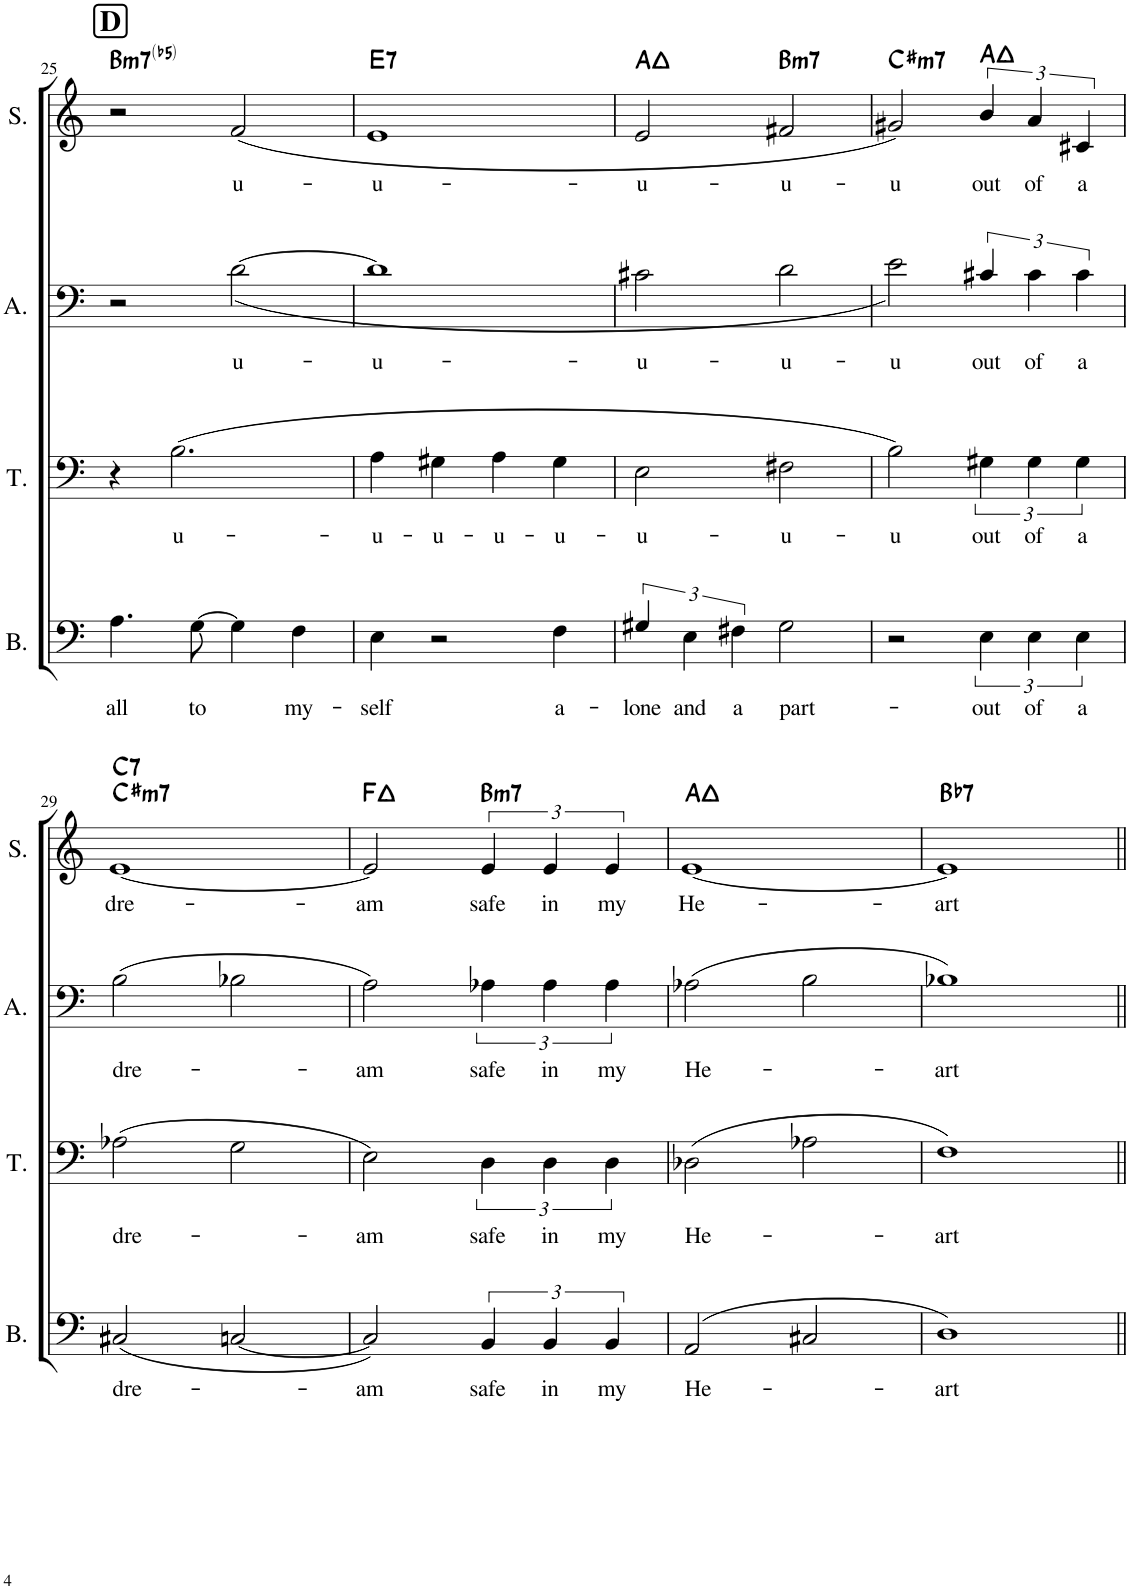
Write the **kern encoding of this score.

**kern	**text	**kern	**text	**kern	**text	**kern	**text	**harte
*part4	*part4	*part3	*part3	*part2	*part2	*part1	*part1	*part1
*staff4	*staff4	*staff3	*staff3	*staff2	*staff2	*staff1	*staff1	*
*I"Bass	*	*I"Tenor	*	*I"Alto	*	*I"Soprano	*	*
*I'B.	*	*I'T.	*	*I'A.	*	*I'S.	*	*
!!LO:PB:g=z
*clefF4	*	*clefF4	*	*clefF4	*	*clefG2	*	*
*k[]	*	*k[]	*	*k[]	*	*k[]	*	*
*M4/4	*	*M4/4	*	*M4/4	*	*M4/4	*	*
*met(c)	*	*met(c)	*	*met(c)	*	*met(c)	*	*
!!LO:REH:place=s1:a:B:cj:fs=14:t=D
=25	=25	=25	=25	=25	=25	=25	=25	=25
!	!LO:LY:b	!	!	!	!	!	!	!LO:H:kt=m7(b5)
4.A\	all	4r	.	2r	.	2r	.	B:hdim7
!	!	!	!LO:LY:b	!	!	!	!	!
.	.	(2.B\	u-	.	.	.	.	.
!	!LO:LY:b	!	!	!	!	!	!	!
[8G\	to	.	.	.	.	.	.	.
!	!	!	!	!	!LO:LY:b	!	!LO:LY:b	!
4G\]	.	.	.	(<[2d\	u-	(<2f/	u-	.
!	!LO:LY:b	!	!	!	!	!	!	!
4F\	my-	.	.	.	.	.	.	.
=26	=26	=26	=26	=26	=26	=26	=26	=26
!	!LO:LY:b	!	!LO:LY:b	!	!LO:LY:b	!	!LO:LY:b	!LO:H:kt=7
4E\	-self	4A\	-u-	1d]	-u-	1e	-u-	E:7
!	!	!	!LO:LY:b	!	!	!	!	!
2r	.	4G#X\	-u-	.	.	.	.	.
!	!	!	!LO:LY:b	!	!	!	!	!
.	.	4A\	-u-	.	.	.	.	.
!	!LO:LY:b	!	!LO:LY:b	!	!	!	!	!
4F\	a-	4G#\	-u-	.	.	.	.	.
=27	=27	=27	=27	=27	=27	=27	=27	=27
!	!LO:LY:b	!	!LO:LY:b	!	!LO:LY:b	!	!LO:LY:b	!
6G#X/	-lone	2E\	-u-	2c#X\	-u-	2e/	-u-	A:maj
!	!LO:LY:b	!	!	!	!	!	!	!
6E\	and	.	.	.	.	.	.	.
!	!LO:LY:b	!	!	!	!	!	!	!
6F#X\	a	.	.	.	.	.	.	.
!	!LO:LY:b	!	!LO:LY:b	!	!LO:LY:b	!	!LO:LY:b	!LO:H:kt=m7
2G#\	part-	2F#X\	-u-	2d\	-u-	2f#X/	-u-	B:min7
=28	=28	=28	=28	=28	=28	=28	=28	=28
!	!	!	!LO:LY:b	!	!LO:LY:b	!	!LO:LY:b	!LO:H:kt=m7
2r	.	2B\)	-u	2e\)	-u	2g#X/)	-u	C#:min7
!	!LO:LY:b	!	!LO:LY:b	!	!LO:LY:b	!	!LO:LY:b	!
6E\	out	6G#X\	out	6c#X/	out	6b/	out	A:maj
!	!LO:LY:b	!	!LO:LY:b	!	!LO:LY:b	!	!LO:LY:b	!
6E\	of	6G#\	of	6c#\	of	6a/	of	.
!	!LO:LY:b	!	!LO:LY:b	!	!LO:LY:b	!	!LO:LY:b	!
6E\	a	6G#\	a	6c#\	a	6c#X/	a	.
!!LO:LB:g=z
=29	=29	=29	=29	=29	=29	=29	=29	=29
!	!LO:LY:b	!	!LO:LY:b	!	!LO:LY:b	!	!LO:LY:b	!LO:H:n=1:kt=m7
!	!	!	!	!	!	!	!	!LO:H:n=2:kt=7
(2C#X/	dre-	(2A-X\	dre-	(2B\	dre-	[1e	dre-	C#:min7 C:7
[2Cn/	.	2G\	.	2B-X\	.	.	.	.
=30	=30	=30	=30	=30	=30	=30	=30	=30
!	!LO:LY:b	!	!LO:LY:b	!	!LO:LY:b	!	!LO:LY:b	!
2C/])	-am	2E\)	-am	2A\)	-am	2e/]	-am	F:maj
!	!LO:LY:b	!	!LO:LY:b	!	!LO:LY:b	!	!LO:LY:b	!LO:H:kt=m7
6BB/	safe	6D\	safe	6A-X\	safe	6e/	safe	B:min7
!	!LO:LY:b	!	!LO:LY:b	!	!LO:LY:b	!	!LO:LY:b	!
6BB/	in	6D\	in	6A-\	in	6e/	in	.
!	!LO:LY:b	!	!LO:LY:b	!	!LO:LY:b	!	!LO:LY:b	!
6BB/	my	6D\	my	6A-\	my	6e/	my	.
=31	=31	=31	=31	=31	=31	=31	=31	=31
!	!LO:LY:b	!	!LO:LY:b	!	!LO:LY:b	!	!LO:LY:b	!
(2AA/	He-	(2D-X\	He-	(2A-X\	He-	[1e	He-	A:maj
2C#X/	.	2A-X\	.	2B\	.	.	.	.
=32	=32	=32	=32	=32	=32	=32	=32	=32
!	!LO:LY:b	!	!LO:LY:b	!	!LO:LY:b	!	!LO:LY:b	!LO:H:kt=7
1D)	-art	1F)	-art	1B-X)	-art	1e]	-art	Bb:7
=||	=||	=||	=||	=||	=||	=||	=||	=||
*-	*-	*-	*-	*-	*-	*-	*-	*-
